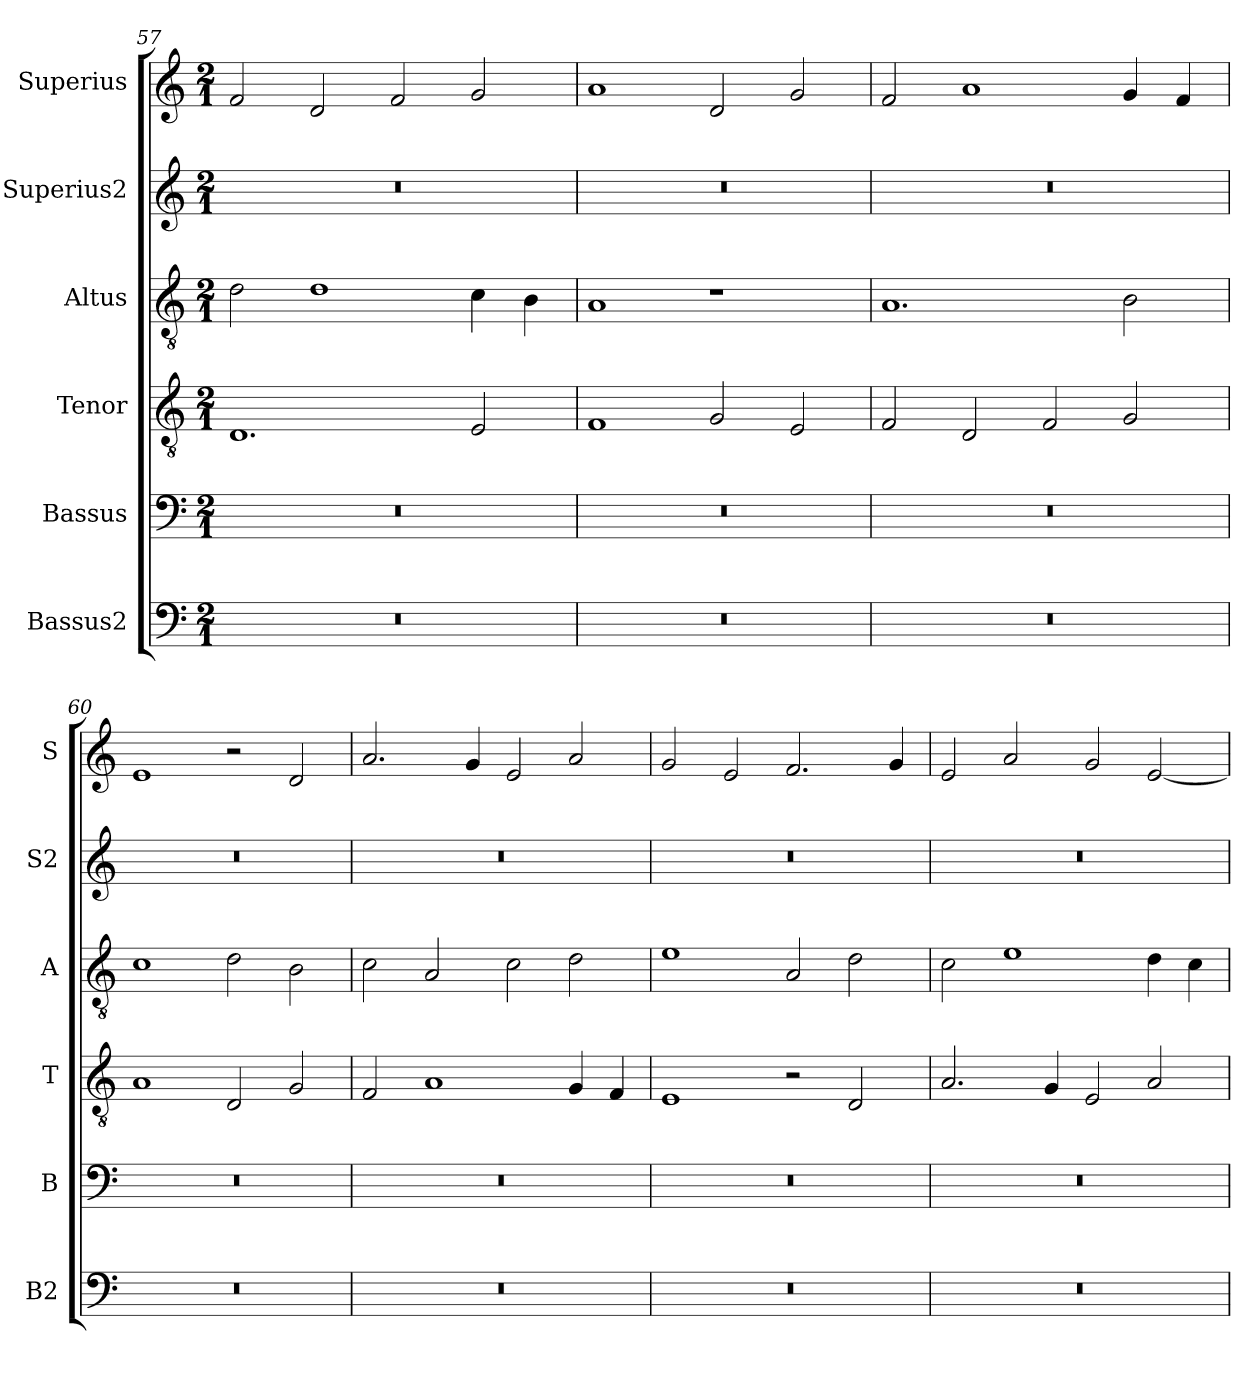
**kern	**kern	**kern	**kern	**kern	**kern
*part6	*part5	*part4	*part3	*part2	*part1
*staff6	*staff5	*staff4	*staff3	*staff2	*staff1
*I"Bassus2	*I"Bassus	*I"Tenor	*I"Altus	*I"Superius2	*I"Superius
*I'B2	*I'B	*I'T	*I'A	*I'S2	*I'S
*clefF4	*clefF4	*clefGv2	*clefGv2	*clefG2	*clefG2
*k[]	*k[]	*k[]	*k[]	*k[]	*k[]
*M2/1	*M2/1	*M2/1	*M2/1	*M2/1	*M2/1
=57	=57	=57	=57	=57	=57
0r	0r	1.D	2d\	0r	2f/
.	.	.	1d	.	2d/
.	.	.	.	.	2f/
.	.	2E/	4c\	.	2g/
.	.	.	4B\	.	.
=58	=58	=58	=58	=58	=58
0r	0r	1F	1A	0r	1a
.	.	2G/	1r	.	2d/
.	.	2E/	.	.	2g/
=59	=59	=59	=59	=59	=59
0r	0r	2F/	1.A	0r	2f/
.	.	2D/	.	.	1a
.	.	2F/	.	.	.
.	.	2G/	2B\	.	4g/
.	.	.	.	.	4f/
=60	=60	=60	=60	=60	=60
0r	0r	1A	1c	0r	1e
.	.	2D/	2d\	.	2r
.	.	2G/	2B\	.	2d/
=61	=61	=61	=61	=61	=61
0r	0r	2F/	2c\	0r	2.a/
.	.	1A	2A/	.	.
.	.	.	.	.	4g/
.	.	.	2c\	.	2e/
.	.	4G/	2d\	.	2a/
.	.	4F/	.	.	.
=62	=62	=62	=62	=62	=62
0r	0r	1E	1e	0r	2g/
.	.	.	.	.	2e/
.	.	2r	2A/	.	2.f/
.	.	2D/	2d\	.	.
.	.	.	.	.	4g/
=63	=63	=63	=63	=63	=63
0r	0r	2.A/	2c\	0r	2e/
.	.	.	1e	.	2a/
.	.	4G/	.	.	.
.	.	2E/	.	.	2g/
.	.	2A/	4d\	.	[2e/
.	.	.	4c\	.	.
=	=	=	=	=	=
*-	*-	*-	*-	*-	*-
